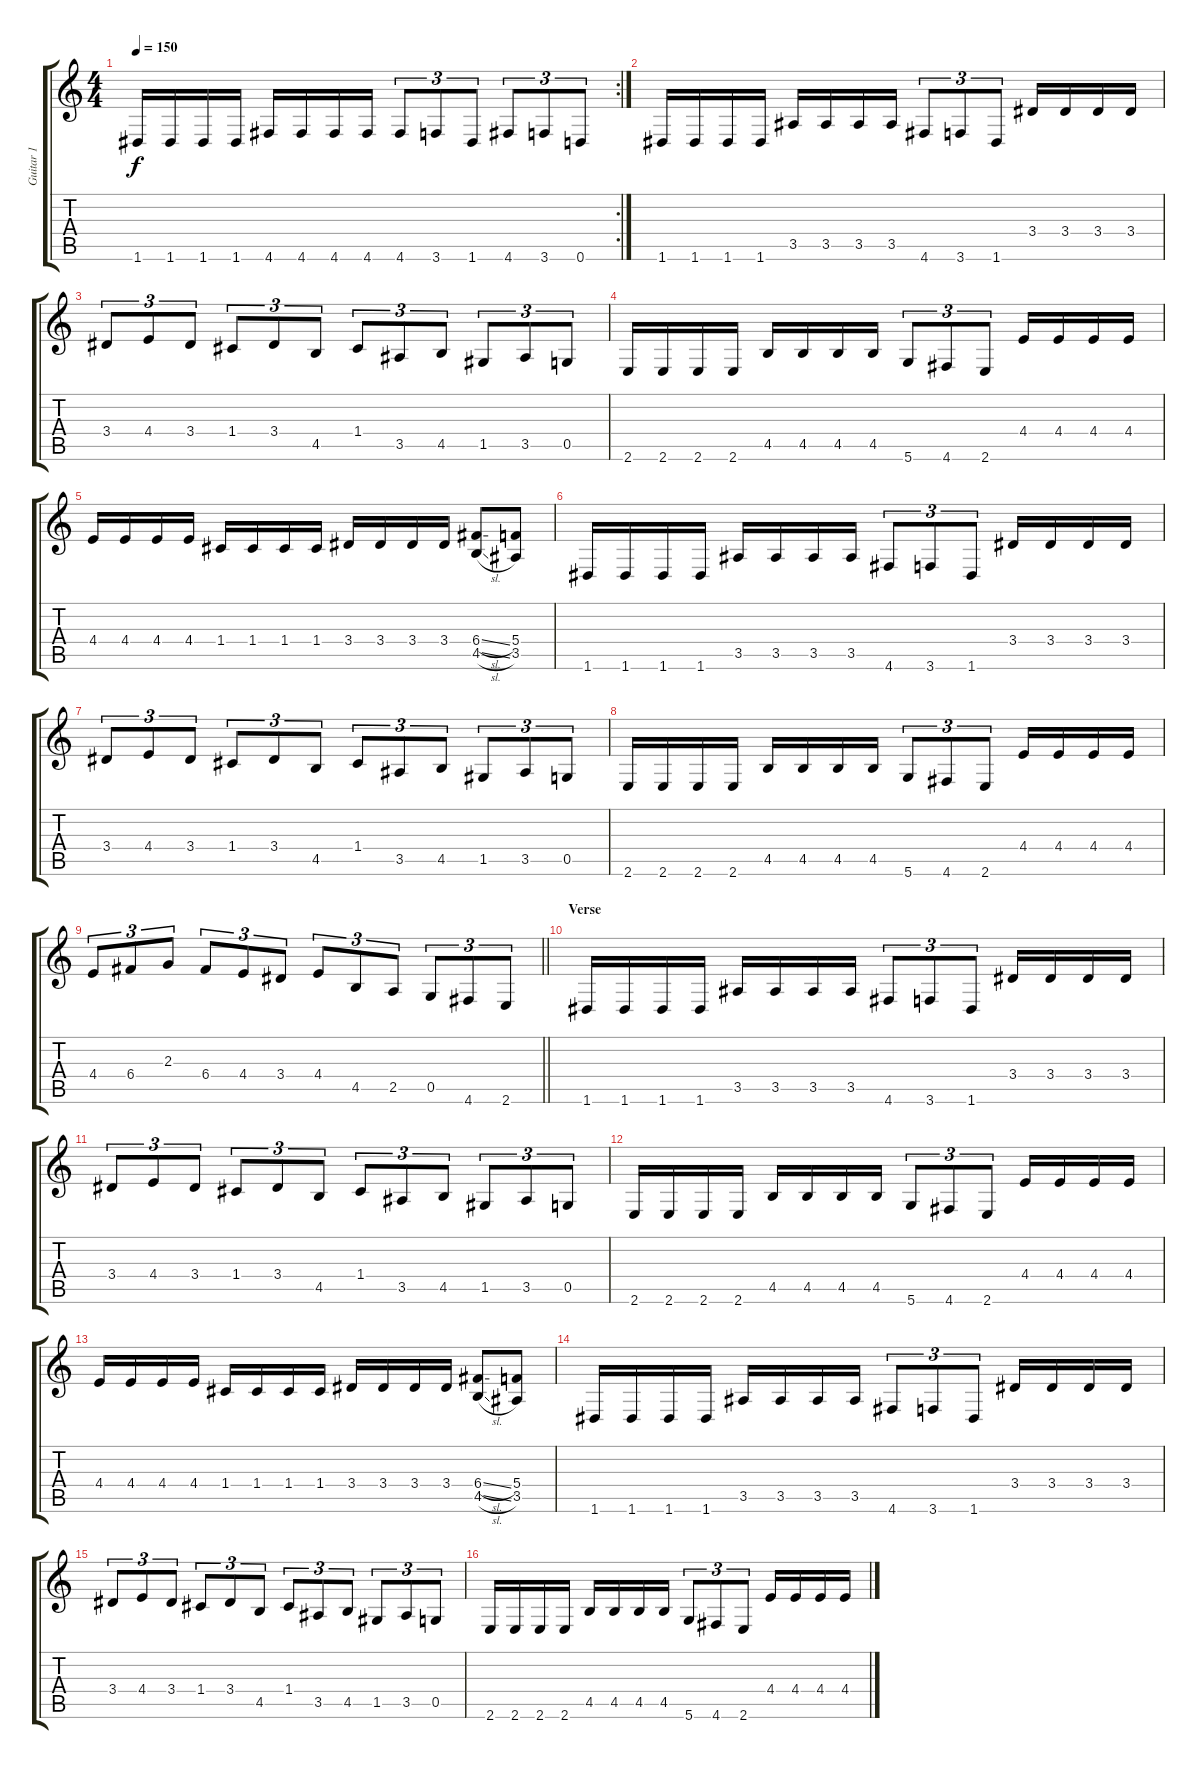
\track ("Guitar 1" "Guitar 1") {instrument distortionguitar}
\staff {score tabs}
\tuning (D4 A3 F3 C3 G2 D2) {hide}
\rc 2
\ts (4 4)
\tempo 150
\clef g2
\ks c
1.6.16{dy f} 1.6.16 1.6.16 1.6.16 4.6.16 4.6.16 4.6.16 4.6.16 4.6.8{tu (3 2)} 3.6.8{tu (3 2)} 1.6.8{tu (3 2)} 4.6.8{tu (3 2)} 3.6.8{tu (3 2)} 0.6.8{tu (3 2)} |
1.6.16 1.6.16 1.6.16 1.6.16 3.5.16 3.5.16 3.5.16 3.5.16 4.6.8{tu (3 2)} 3.6.8{tu (3 2)} 1.6.8{tu (3 2)} 3.4.16 3.4.16 3.4.16 3.4.16 |
3.4.8{tu (3 2)} 4.4.8{tu (3 2)} 3.4.8{tu (3 2)} 1.4.8{tu (3 2)} 3.4.8{tu (3 2)} 4.5.8{tu (3 2)} 1.4.8{tu (3 2)} 3.5.8{tu (3 2)} 4.5.8{tu (3 2)} 1.5.8{tu (3 2)} 3.5.8{tu (3 2)} 0.5.8{tu (3 2)} |
2.6.16 2.6.16 2.6.16 2.6.16 4.5.16 4.5.16 4.5.16 4.5.16 5.6.8{tu (3 2)} 4.6.8{tu (3 2)} 2.6.8{tu (3 2)} 4.4.16 4.4.16 4.4.16 4.4.16 |
4.4.16 4.4.16 4.4.16 4.4.16 1.4.16 1.4.16 1.4.16 1.4.16 3.4.16 3.4.16 3.4.16 3.4.16 (6.4{sl} 4.5{sl}).8 (5.4 3.5).8 |
1.6.16 1.6.16 1.6.16 1.6.16 3.5.16 3.5.16 3.5.16 3.5.16 4.6.8{tu (3 2)} 3.6.8{tu (3 2)} 1.6.8{tu (3 2)} 3.4.16 3.4.16 3.4.16 3.4.16 |
3.4.8{tu (3 2)} 4.4.8{tu (3 2)} 3.4.8{tu (3 2)} 1.4.8{tu (3 2)} 3.4.8{tu (3 2)} 4.5.8{tu (3 2)} 1.4.8{tu (3 2)} 3.5.8{tu (3 2)} 4.5.8{tu (3 2)} 1.5.8{tu (3 2)} 3.5.8{tu (3 2)} 0.5.8{tu (3 2)} |
2.6.16 2.6.16 2.6.16 2.6.16 4.5.16 4.5.16 4.5.16 4.5.16 5.6.8{tu (3 2)} 4.6.8{tu (3 2)} 2.6.8{tu (3 2)} 4.4.16 4.4.16 4.4.16 4.4.16 |
\barLineRight lightlight
4.4.8{tu (3 2)} 6.4.8{tu (3 2)} 2.3.8{tu (3 2)} 6.4.8{tu (3 2)} 4.4.8{tu (3 2)} 3.4.8{tu (3 2)} 4.4.8{tu (3 2)} 4.5.8{tu (3 2)} 2.5.8{tu (3 2)} 0.5.8{tu (3 2)} 4.6.8{tu (3 2)} 2.6.8{tu (3 2)} |
\section ("" "Verse")
1.6.16 1.6.16 1.6.16 1.6.16 3.5.16 3.5.16 3.5.16 3.5.16 4.6.8{tu (3 2)} 3.6.8{tu (3 2)} 1.6.8{tu (3 2)} 3.4.16 3.4.16 3.4.16 3.4.16 |
3.4.8{tu (3 2)} 4.4.8{tu (3 2)} 3.4.8{tu (3 2)} 1.4.8{tu (3 2)} 3.4.8{tu (3 2)} 4.5.8{tu (3 2)} 1.4.8{tu (3 2)} 3.5.8{tu (3 2)} 4.5.8{tu (3 2)} 1.5.8{tu (3 2)} 3.5.8{tu (3 2)} 0.5.8{tu (3 2)} |
2.6.16 2.6.16 2.6.16 2.6.16 4.5.16 4.5.16 4.5.16 4.5.16 5.6.8{tu (3 2)} 4.6.8{tu (3 2)} 2.6.8{tu (3 2)} 4.4.16 4.4.16 4.4.16 4.4.16 |
4.4.16 4.4.16 4.4.16 4.4.16 1.4.16 1.4.16 1.4.16 1.4.16 3.4.16 3.4.16 3.4.16 3.4.16 (6.4{sl} 4.5{sl}).8 (5.4 3.5).8 |
1.6.16 1.6.16 1.6.16 1.6.16 3.5.16 3.5.16 3.5.16 3.5.16 4.6.8{tu (3 2)} 3.6.8{tu (3 2)} 1.6.8{tu (3 2)} 3.4.16 3.4.16 3.4.16 3.4.16 |
3.4.8{tu (3 2)} 4.4.8{tu (3 2)} 3.4.8{tu (3 2)} 1.4.8{tu (3 2)} 3.4.8{tu (3 2)} 4.5.8{tu (3 2)} 1.4.8{tu (3 2)} 3.5.8{tu (3 2)} 4.5.8{tu (3 2)} 1.5.8{tu (3 2)} 3.5.8{tu (3 2)} 0.5.8{tu (3 2)} |
2.6.16 2.6.16 2.6.16 2.6.16 4.5.16 4.5.16 4.5.16 4.5.16 5.6.8{tu (3 2)} 4.6.8{tu (3 2)} 2.6.8{tu (3 2)} 4.4.16 4.4.16 4.4.16 4.4.16
